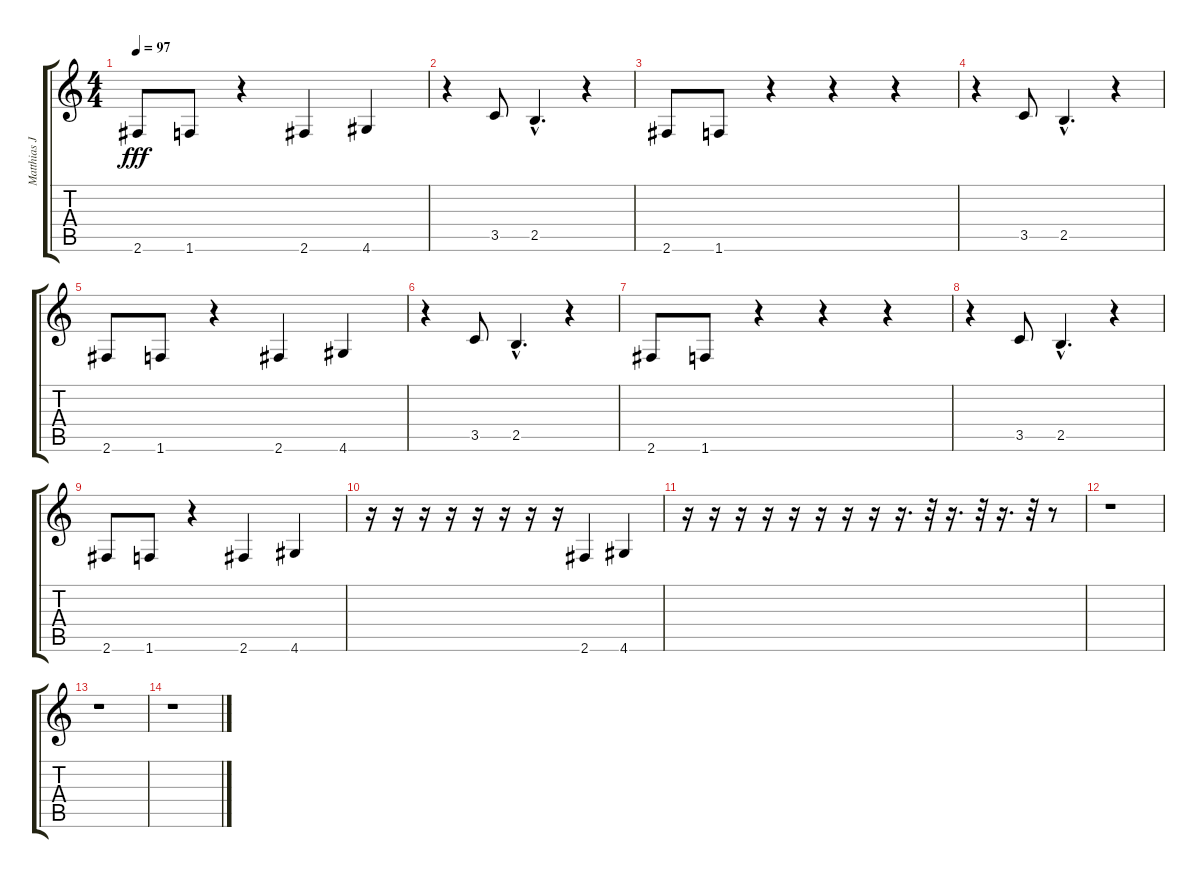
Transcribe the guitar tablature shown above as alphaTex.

\track ("Matthias Jabs - Low Rhythm Guitar" "Matthias J") {instrument distortionguitar}
\staff {score tabs}
\tuning (E4 B3 G3 D3 A2 E2) {hide}
\ts (4 4)
\tempo 97
\clef g2
\ks c
2.6.8{dy fff} 1.6.8 r.4 2.6.4 4.6.4 |
r.4 3.5.8 2.5{hac}.4{d} r.4 |
2.6.8 1.6.8 r.4 r.4 r.4 |
r.4 3.5.8 2.5{hac}.4{d} r.4 |
2.6.8 1.6.8 r.4 2.6.4 4.6.4 |
r.4 3.5.8 2.5{hac}.4{d} r.4 |
2.6.8 1.6.8 r.4 r.4 r.4 |
r.4 3.5.8 2.5{hac}.4{d} r.4 |
2.6.8 1.6.8 r.4 2.6.4 4.6.4 |
r.16 r.16 r.16 r.16 r.16 r.16 r.16 r.16 2.6.4 4.6.4 |
r.16 r.16 r.16 r.16 r.16 r.16 r.16 r.16 r.16{d} r.32 r.16{d} r.32 r.16{d} r.32 r.8 |
r.1 |
r.1 |
r.1
